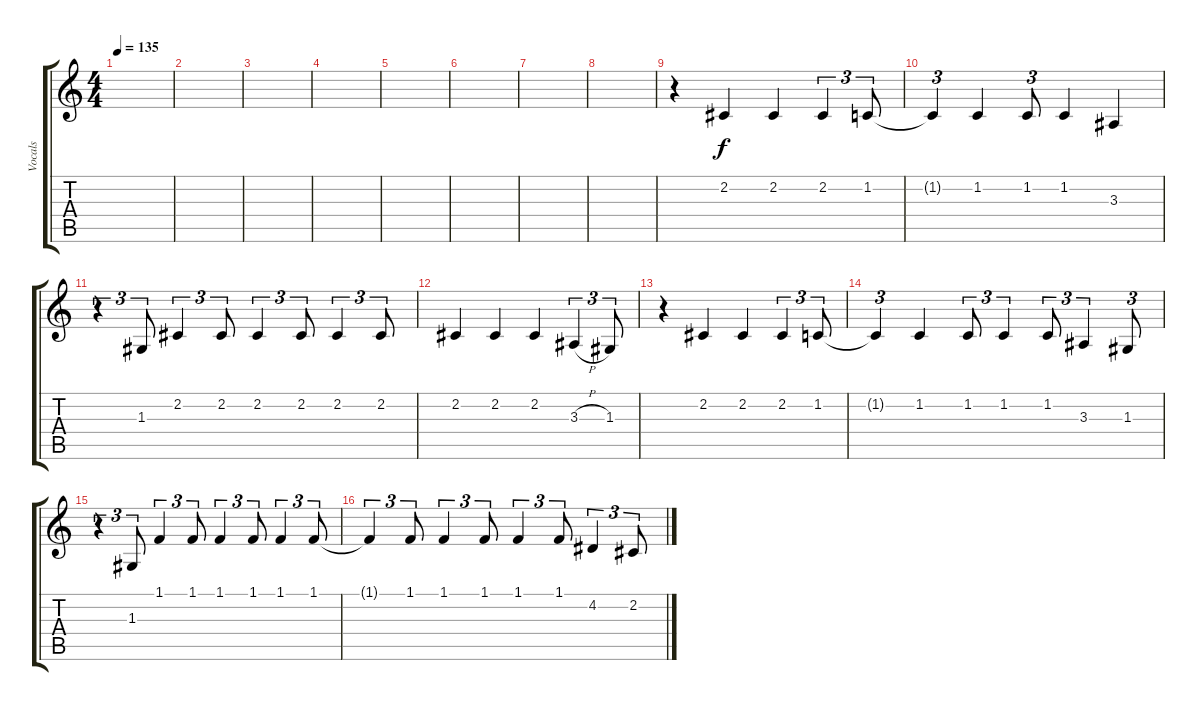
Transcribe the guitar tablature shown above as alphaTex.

\track ("Vocals" "Vocals") {instrument altosax}
\staff {score tabs}
\tuning (E4 B3 G3 D3 A2 E2) {hide}
\ts (4 4)
\tempo 135
\clef g2
\ks c
|
|
|
|
|
|
|
|
r.4 2.2.4 2.2.4 2.2.4{tu (3 2)} 1.2.8{tu (3 2)} |
1.2{t}.4{tu (3 2)} 1.2.4 1.2.8{tu (3 2)} 1.2.4 3.3.4 |
r.4{tu (3 2)} 1.3.8{tu (3 2)} 2.2.4{tu (3 2)} 2.2.8{tu (3 2)} 2.2.4{tu (3 2)} 2.2.8{tu (3 2)} 2.2.4{tu (3 2)} 2.2.8{tu (3 2)} |
2.2.4 2.2.4 2.2.4 3.3{h}.4{tu (3 2)} 1.3.8{tu (3 2)} |
r.4 2.2.4 2.2.4 2.2.4{tu (3 2)} 1.2.8{tu (3 2)} |
1.2{t}.4{tu (3 2)} 1.2.4 1.2.8{tu (3 2)} 1.2.4{tu (3 2)} 1.2.8{tu (3 2)} 3.3.4{tu (3 2)} 1.3.8{tu (3 2)} |
r.4{tu (3 2)} 1.3.8{tu (3 2)} 1.1.4{tu (3 2)} 1.1.8{tu (3 2)} 1.1.4{tu (3 2)} 1.1.8{tu (3 2)} 1.1.4{tu (3 2)} 1.1.8{tu (3 2)} |
1.1{t}.4{tu (3 2)} 1.1.8{tu (3 2)} 1.1.4{tu (3 2)} 1.1.8{tu (3 2)} 1.1.4{tu (3 2)} 1.1.8{tu (3 2)} 4.2.4{tu (3 2)} 2.2.8{tu (3 2)}
